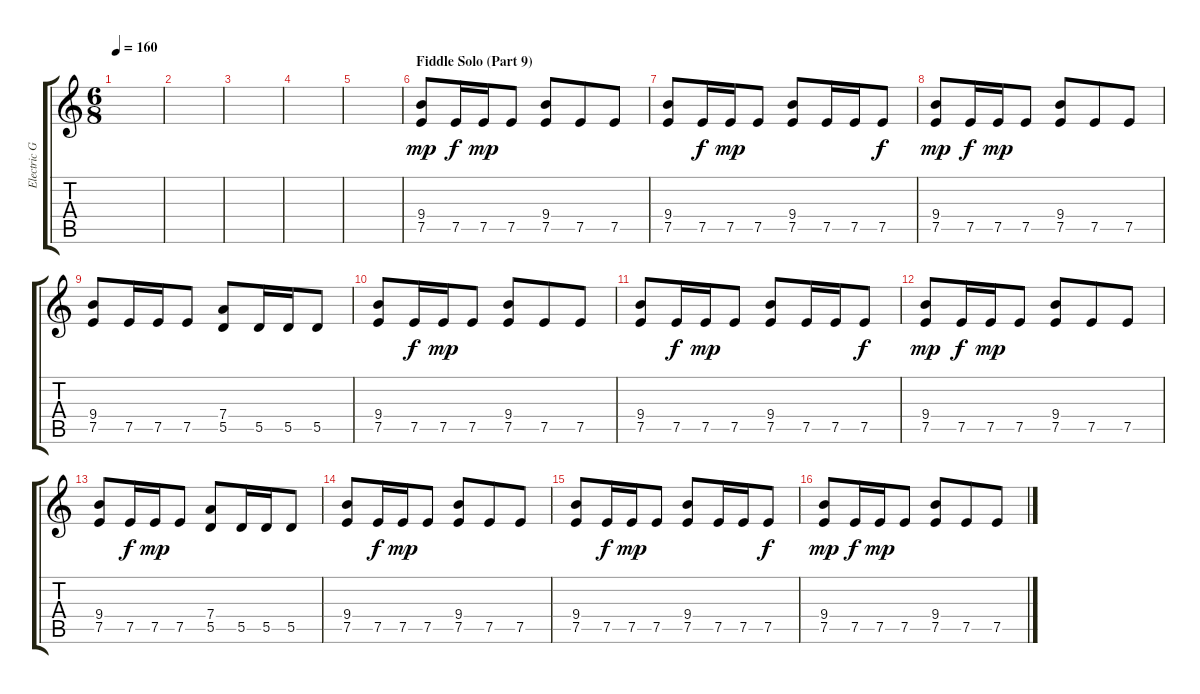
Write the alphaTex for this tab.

\track ("Electric Guitar 2" "Electric G") {instrument distortionguitar}
\staff {score tabs}
\tuning (E4 B3 G3 D3 A2 E2) {hide}
\ts (6 8)
\tempo 160
\clef g2
\ks c
|
|
|
|
|
\section ("" "Fiddle Solo (Part 9)")
(9.4 7.5).8{dy mp} 7.5.16{dy f} 7.5.16{dy mp} 7.5.8 (9.4 7.5).8 7.5.8 7.5.8 |
(9.4 7.5).8 7.5.16{dy f} 7.5.16{dy mp} 7.5.8 (9.4 7.5).8 7.5.16 7.5.16 7.5.8{dy f} |
(9.4 7.5).8{dy mp} 7.5.16{dy f} 7.5.16{dy mp} 7.5.8 (9.4 7.5).8 7.5.8 7.5.8 |
(9.4 7.5).8 7.5.16 7.5.16 7.5.8 (7.4 5.5).8 5.5.16 5.5.16 5.5.8 |
(9.4 7.5).8 7.5.16{dy f} 7.5.16{dy mp} 7.5.8 (9.4 7.5).8 7.5.8 7.5.8 |
(9.4 7.5).8 7.5.16{dy f} 7.5.16{dy mp} 7.5.8 (9.4 7.5).8 7.5.16 7.5.16 7.5.8{dy f} |
(9.4 7.5).8{dy mp} 7.5.16{dy f} 7.5.16{dy mp} 7.5.8 (9.4 7.5).8 7.5.8 7.5.8 |
(9.4 7.5).8 7.5.16{dy f} 7.5.16{dy mp} 7.5.8 (7.4 5.5).8 5.5.16 5.5.16 5.5.8 |
(9.4 7.5).8 7.5.16{dy f} 7.5.16{dy mp} 7.5.8 (9.4 7.5).8 7.5.8 7.5.8 |
(9.4 7.5).8 7.5.16{dy f} 7.5.16{dy mp} 7.5.8 (9.4 7.5).8 7.5.16 7.5.16 7.5.8{dy f} |
(9.4 7.5).8{dy mp} 7.5.16{dy f} 7.5.16{dy mp} 7.5.8 (9.4 7.5).8 7.5.8 7.5.8
